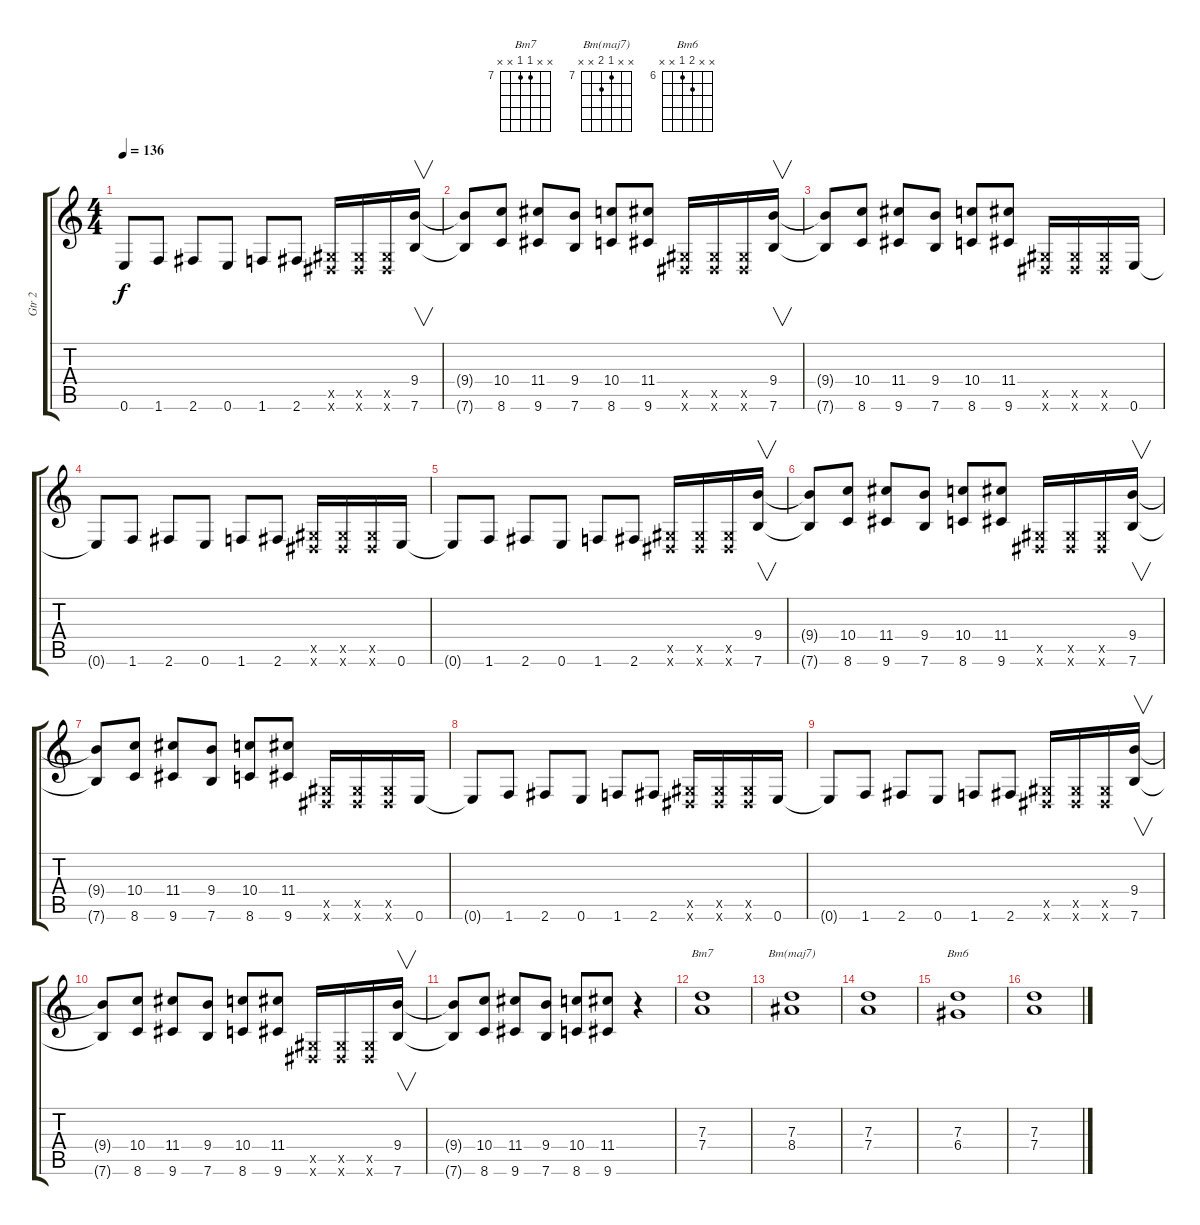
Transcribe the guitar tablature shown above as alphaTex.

\track ("Gtr 2" "Gtr 2") {instrument distortionguitar}
\staff {score tabs}
\tuning (E4 B3 G3 D3 A2 E2) {hide}
\chord ("Bm7" x x 7 7 x x) {firstfret 7}
\chord ("Bm(maj7)" x x 7 8 x x) {firstfret 7}
\chord ("Bm6" x x 7 6 x x) {firstfret 6}
\ts (4 4)
\tempo 136
\clef g2
\ks c
0.6{t}.8{dy f} 1.6.8 2.6.8 0.6.8 1.6.8 2.6.8 (-1.5{x} -1.6{x}).16 (-1.5{x} -1.6{x}).16 (-1.5{x} -1.6{x}).16 (9.4 7.6).16{v} |
(9.4{t} 7.6{t}).8 (10.4 8.6).8 (11.4 9.6).8 (9.4 7.6).8 (10.4 8.6).8 (11.4 9.6).8 (-1.5{x} -1.6{x}).16 (-1.5{x} -1.6{x}).16 (-1.5{x} -1.6{x}).16 (9.4 7.6).16{v} |
(9.4{t} 7.6{t}).8 (10.4 8.6).8 (11.4 9.6).8 (9.4 7.6).8 (10.4 8.6).8 (11.4 9.6).8 (-1.5{x} -1.6{x}).16 (-1.5{x} -1.6{x}).16 (-1.5{x} -1.6{x}).16 0.6.16 |
0.6{t}.8 1.6.8 2.6.8 0.6.8 1.6.8 2.6.8 (-1.5{x} -1.6{x}).16 (-1.5{x} -1.6{x}).16 (-1.5{x} -1.6{x}).16 0.6.16 |
0.6{t}.8 1.6.8 2.6.8 0.6.8 1.6.8 2.6.8 (-1.5{x} -1.6{x}).16 (-1.5{x} -1.6{x}).16 (-1.5{x} -1.6{x}).16 (9.4 7.6).16{v} |
(9.4{t} 7.6{t}).8 (10.4 8.6).8 (11.4 9.6).8 (9.4 7.6).8 (10.4 8.6).8 (11.4 9.6).8 (-1.5{x} -1.6{x}).16 (-1.5{x} -1.6{x}).16 (-1.5{x} -1.6{x}).16 (9.4 7.6).16{v} |
(9.4{t} 7.6{t}).8 (10.4 8.6).8 (11.4 9.6).8 (9.4 7.6).8 (10.4 8.6).8 (11.4 9.6).8 (-1.5{x} -1.6{x}).16 (-1.5{x} -1.6{x}).16 (-1.5{x} -1.6{x}).16 0.6.16 |
0.6{t}.8 1.6.8 2.6.8 0.6.8 1.6.8 2.6.8 (-1.5{x} -1.6{x}).16 (-1.5{x} -1.6{x}).16 (-1.5{x} -1.6{x}).16 0.6.16 |
0.6{t}.8 1.6.8 2.6.8 0.6.8 1.6.8 2.6.8 (-1.5{x} -1.6{x}).16 (-1.5{x} -1.6{x}).16 (-1.5{x} -1.6{x}).16 (9.4 7.6).16{v} |
(9.4{t} 7.6{t}).8 (10.4 8.6).8 (11.4 9.6).8 (9.4 7.6).8 (10.4 8.6).8 (11.4 9.6).8 (-1.5{x} -1.6{x}).16 (-1.5{x} -1.6{x}).16 (-1.5{x} -1.6{x}).16 (9.4 7.6).16{v} |
(9.4{t} 7.6{t}).8 (10.4 8.6).8 (11.4 9.6).8 (9.4 7.6).8 (10.4 8.6).8 (11.4 9.6).8 r.4 |
(7.3 7.4).1{ch "Bm7"} |
(7.3 8.4).1{ch "Bm(maj7)"} |
(7.3 7.4).1 |
(7.3 6.4).1{ch "Bm6"} |
(7.3 7.4).1
